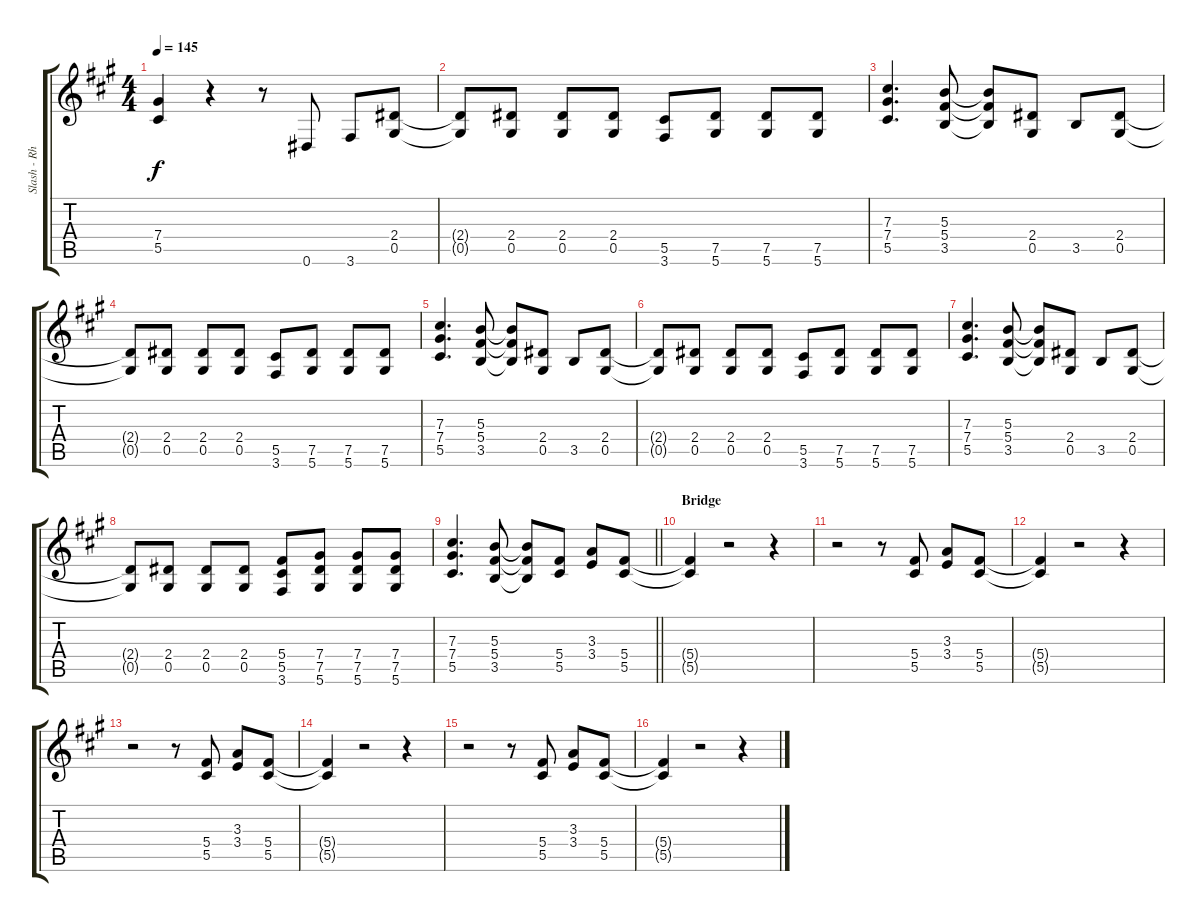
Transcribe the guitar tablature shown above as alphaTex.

\track ("Slash - Rhythm Guitar" "Slash - Rh") {instrument distortionguitar}
\staff {score tabs}
\tuning (Eb4 Bb3 Gb3 Db3 Ab2 Eb2) {hide}
\ts (4 4)
\tempo 145
\clef g2
\ks a
(7.4 5.5).4{dy f} r.4 r.8 0.6.8 3.6.8 (2.4 0.5).8 |
(2.4{t} 0.5{t}).8 (2.4 0.5).8 (2.4 0.5).8 (2.4 0.5).8 (5.5 3.6).8 (7.5 5.6).8 (7.5 5.6).8 (7.5 5.6).8 |
(7.3 7.4 5.5).4{d} (5.3 5.4 3.5).8 (5.3{t} 5.4{t} 3.5{t}).8 (2.4 0.5).8 3.5.8 (2.4 0.5).8 |
(2.4{t} 0.5{t}).8 (2.4 0.5).8 (2.4 0.5).8 (2.4 0.5).8 (5.5 3.6).8 (7.5 5.6).8 (7.5 5.6).8 (7.5 5.6).8 |
(7.3 7.4 5.5).4{d} (5.3 5.4 3.5).8 (5.3{t} 5.4{t} 3.5{t}).8 (2.4 0.5).8 3.5.8 (2.4 0.5).8 |
(2.4{t} 0.5{t}).8 (2.4 0.5).8 (2.4 0.5).8 (2.4 0.5).8 (5.5 3.6).8 (7.5 5.6).8 (7.5 5.6).8 (7.5 5.6).8 |
(7.3 7.4 5.5).4{d} (5.3 5.4 3.5).8 (5.3{t} 5.4{t} 3.5{t}).8 (2.4 0.5).8 3.5.8 (2.4 0.5).8 |
(2.4{t} 0.5{t}).8 (2.4 0.5).8 (2.4 0.5).8 (2.4 0.5).8 (5.4 5.5 3.6).8 (7.4 7.5 5.6).8 (7.4 7.5 5.6).8 (7.4 7.5 5.6).8 |
\barLineRight lightlight
(7.3 7.4 5.5).4{d} (5.3 5.4 3.5).8 (5.3{t} 5.4{t} 3.5{t}).8 (5.4 5.5).8 (3.3 3.4).8 (5.4 5.5).8 |
\section ("" "Bridge")
(5.4{t} 5.5{t}).4 r.2 r.4 |
r.2 r.8 (5.4 5.5).8 (3.3 3.4).8 (5.4 5.5).8 |
(5.4{t} 5.5{t}).4 r.2 r.4 |
r.2 r.8 (5.4 5.5).8 (3.3 3.4).8 (5.4 5.5).8 |
(5.4{t} 5.5{t}).4 r.2 r.4 |
r.2 r.8 (5.4 5.5).8 (3.3 3.4).8 (5.4 5.5).8 |
(5.4{t} 5.5{t}).4 r.2 r.4
